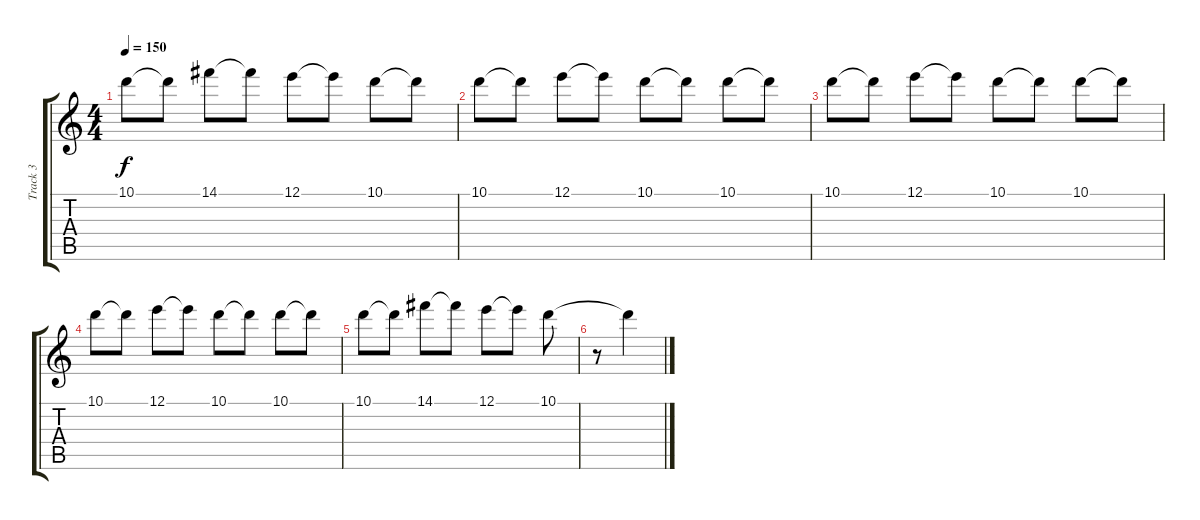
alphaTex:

\track ("Track 3" "Track 3") {instrument overdrivenguitar}
\staff {score tabs}
\tuning (E4 B3 G3 D3 A2 E2) {hide}
\ts (4 4)
\tempo 150
\clef g2
\ks c
10.1.8{dy f} 10.1{t}.8 14.1.8 14.1{t}.8 12.1.8 12.1{t}.8 10.1.8 10.1{t}.8 |
10.1.8 10.1{t}.8 12.1.8 12.1{t}.8 10.1.8 10.1{t}.8 10.1.8 10.1{t}.8 |
10.1.8 10.1{t}.8 12.1.8 12.1{t}.8 10.1.8 10.1{t}.8 10.1.8 10.1{t}.8 |
10.1.8 10.1{t}.8 12.1.8 12.1{t}.8 10.1.8 10.1{t}.8 10.1.8 10.1{t}.8 |
10.1.8 10.1{t}.8 14.1.8 14.1{t}.8 12.1.8 12.1{t}.8 10.1.8 |
r.8 10.1{t}.4
